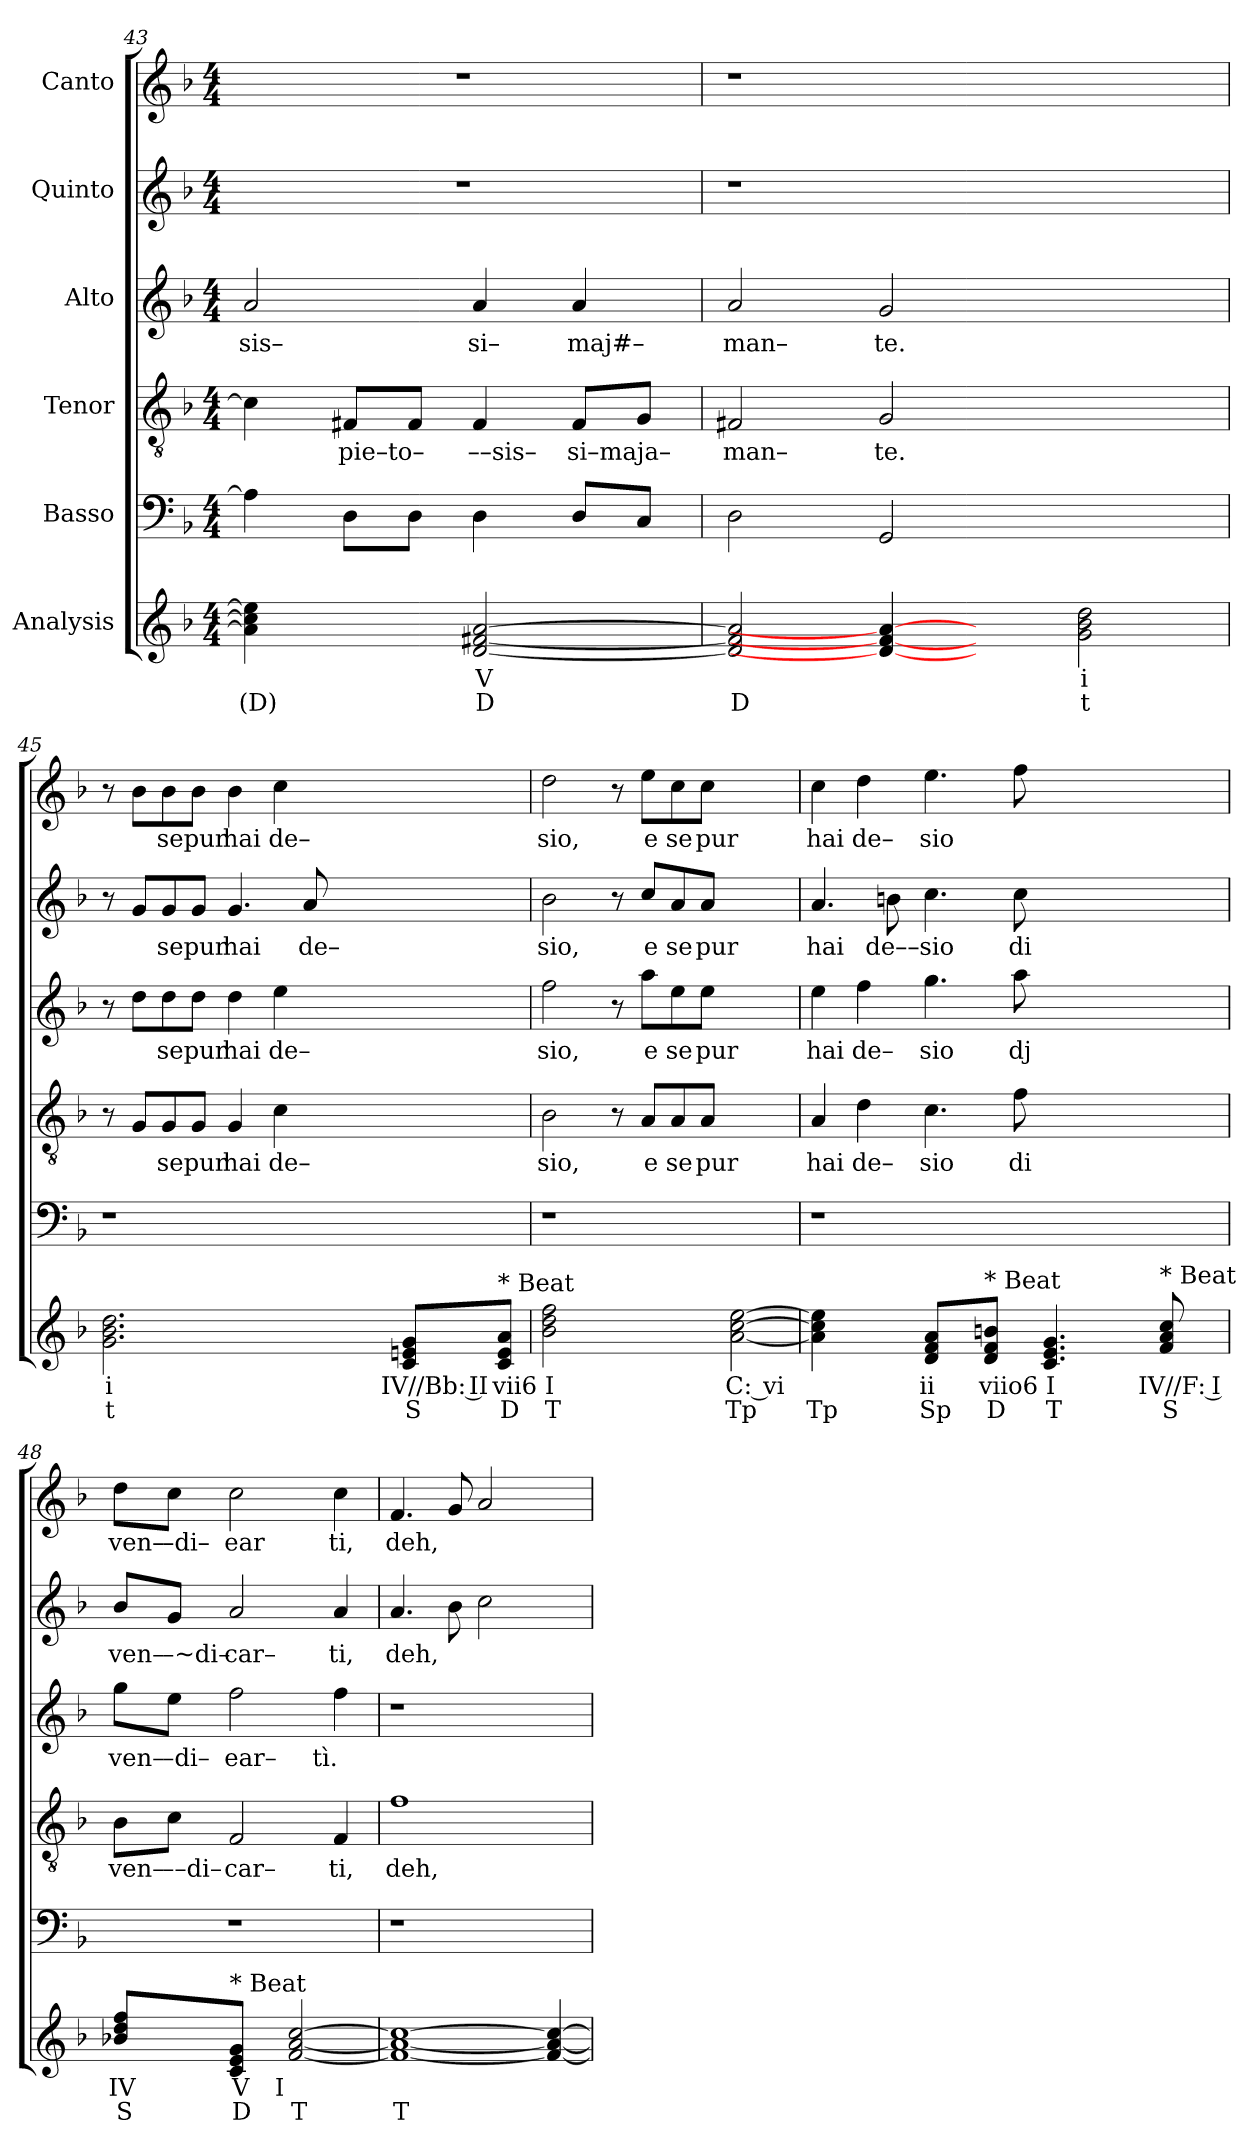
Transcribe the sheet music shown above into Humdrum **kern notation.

**kern	**text	**text	**kern	**kern	**text	**kern	**text	**kern	**text	**kern	**text
*part6	*part6	*part6	*part5	*part4	*part4	*part3	*part3	*part2	*part2	*part1	*part1
*staff6	*staff6	*staff6	*staff5	*staff4	*staff4	*staff3	*staff3	*staff2	*staff2	*staff1	*staff1
*I"Analysis	*	*	*I"Basso	*I"Tenor	*	*I"Alto	*	*I"Quinto	*	*I"Canto	*
*	*	*	*clefF4	*clefGv2	*	*clefG2	*	*clefG2	*	*clefG2	*
*k[b-]	*	*	*k[b-]	*k[b-]	*	*k[b-]	*	*k[b-]	*	*k[b-]	*
*	*	*	*F:	*F:	*	*F:	*	*F:	*	*F:	*
*M4/4	*	*	*M4/4	*M4/4	*	*M4/4	*	*M4/4	*	*M4/4	*
=43	=43	=43	=43	=43	=43	=43	=43	=43	=43	=43	=43
!	!	!	!	!	!	!	!LO:LY:b	!	!	!	!
4a] 4cc#] 4ee]	.	(D)	4A\]	4c#\]	.	2a/	sis–	1r	.	1r	.
!	!	!	!	!	!LO:LY:b	!	!	!	!	!	!
4ryy	.	.	8D\L	8F#X/L	pie–to–	.	.	.	.	.	.
.	.	.	8D\J	8F#/J	.	.	.	.	.	.	.
!	!	!	!	!	!LO:LY:b	!	!	!	!	!	!
!	!	!	!	!	!	!	!LO:LY:b	!	!	!	!
[2d [2f#X [2a	V	D	4D\	4F#/	––sis–	4a/	si–	.	.	.	.
!	!	!	!	!	!LO:LY:b	!	!	!	!	!	!
!	!	!	!	!	!	!	!LO:LY:b	!	!	!	!
.	.	.	8D/L	8F#/L	si–maja–	4a/	maj#–	.	.	.	.
.	.	.	8C/J	8G/J	.	.	.	.	.	.	.
=44	=44	=44	=44	=44	=44	=44	=44	=44	=44	=44	=44
!	!	!	!	!	!LO:LY:b	!	!	!	!	!	!
!	!	!	!	!	!	!	!LO:LY:b	!	!	!	!
2d] 2f#] 2a]	.	D	2D\	2F#X/	man–	2a/	man–	1r	.	1r	.
!	!	!	!	!	!LO:LY:b	!	!	!	!	!	!
!	!	!	!	!	!	!	!LO:LY:b	!	!	!	!
4d_ 4f#_ 4a_	.	.	2GG/	2G/	te.	2g/	te.	.	.	.	.
4ryy	.	.	.	.	.	.	.	.	.	.	.
2g 2b- 2dd	i	t	2ryy	2ryy	.	2ryy	.	2ryy	.	2ryy	.
=45	=45	=45	=45	=45	=45	=45	=45	=45	=45	=45	=45
2.g 2.b- 2.dd	i	t	1r	8r	.	8r	.	8r	.	8r	.
.	.	.	.	8G/L	.	8dd\L	.	8g/L	.	8b-\L	.
!	!	!	!	!	!LO:LY:b	!	!	!	!	!	!
!	!	!	!	!	!	!	!LO:LY:b	!	!	!	!
!	!	!	!	!	!	!	!	!	!LO:LY:b	!	!
!	!	!	!	!	!	!	!	!	!	!	!LO:LY:b
.	.	.	.	8G/	se	8dd\	se	8g/	se	8b-\	se
!	!	!	!	!	!LO:LY:b	!	!	!	!	!	!
!	!	!	!	!	!	!	!LO:LY:b	!	!	!	!
!	!	!	!	!	!	!	!	!	!LO:LY:b	!	!
!	!	!	!	!	!	!	!	!	!	!	!LO:LY:b
.	.	.	.	8G/J	pur	8dd\J	pur	8g/J	pur	8b-\J	pur
!	!	!	!	!	!LO:LY:b	!	!	!	!	!	!
!	!	!	!	!	!	!	!LO:LY:b	!	!	!	!
!	!	!	!	!	!	!	!	!	!LO:LY:b	!	!
!	!	!	!	!	!	!	!	!	!	!	!LO:LY:b
.	.	.	.	4G/	hai	4dd\	hai	4.g/	hai	4b-\	hai
!	!	!	!	!	!LO:LY:b	!	!	!	!	!	!
!	!	!	!	!	!	!	!LO:LY:b	!	!	!	!
!	!	!	!	!	!	!	!	!	!	!	!LO:LY:b
2.ryy	.	.	.	4c\	de–	4ee\	de–	.	.	4cc\	de–
!	!	!	!	!	!	!	!	!	!LO:LY:b	!	!
.	.	.	.	.	.	.	.	8a/	de–	.	.
.	.	.	2..ryy	2..ryy	.	2..ryy	.	2..ryy	.	2..ryy	.
8c 8en 8gL	IV//Bb: II	S	.	.	.	.	.	.	.	.	.
8ryy	.	.	.	.	.	.	.	.	.	.	.
!LO:TX:a:t=* Beat	!	!	!	!	!	!	!	!	!	!	!
8c 8e 8aJ	vii6	D	.	.	.	.	.	.	.	.	.
=46	=46	=46	=46	=46	=46	=46	=46	=46	=46	=46	=46
!	!	!	!	!	!LO:LY:b	!	!	!	!	!	!
!	!	!	!	!	!	!	!LO:LY:b	!	!	!	!
!	!	!	!	!	!	!	!	!	!LO:LY:b	!	!
!	!	!	!	!	!	!	!	!	!	!	!LO:LY:b
2b- 2dd 2ff	I	T	1r	2B-\	sio,	2ff\	sio,	2b-\	sio,	2dd\	sio,
2ryy	.	.	.	8r	.	8r	.	8r	.	8r	.
!	!	!	!	!	!LO:LY:b	!	!	!	!	!	!
!	!	!	!	!	!	!	!LO:LY:b	!	!	!	!
!	!	!	!	!	!	!	!	!	!LO:LY:b	!	!
!	!	!	!	!	!	!	!	!	!	!	!LO:LY:b
.	.	.	.	8A/L	e	8aa\L	e	8cc/L	e	8ee\L	e
!	!	!	!	!	!LO:LY:b	!	!	!	!	!	!
!	!	!	!	!	!	!	!LO:LY:b	!	!	!	!
!	!	!	!	!	!	!	!	!	!LO:LY:b	!	!
!	!	!	!	!	!	!	!	!	!	!	!LO:LY:b
.	.	.	.	8A/	se	8ee\	se	8a/	se	8cc\	se
!	!	!	!	!	!LO:LY:b	!	!	!	!	!	!
!	!	!	!	!	!	!	!LO:LY:b	!	!	!	!
!	!	!	!	!	!	!	!	!	!LO:LY:b	!	!
!	!	!	!	!	!	!	!	!	!	!	!LO:LY:b
.	.	.	.	8A/J	pur	8ee\J	pur	8a/J	pur	8cc\J	pur
[2a [2cc [2ee	C: vi	Tp	2ryy	2ryy	.	2ryy	.	2ryy	.	2ryy	.
=47	=47	=47	=47	=47	=47	=47	=47	=47	=47	=47	=47
!	!	!	!	!	!LO:LY:b	!	!	!	!	!	!
!	!	!	!	!	!	!	!LO:LY:b	!	!	!	!
!	!	!	!	!	!	!	!	!	!LO:LY:b	!	!
!	!	!	!	!	!	!	!	!	!	!	!LO:LY:b
4a] 4cc] 4ee]	.	Tp	1r	4A/	hai	4ee\	hai	4.a/	hai	4cc\	hai
!	!	!	!	!	!LO:LY:b	!	!	!	!	!	!
!	!	!	!	!	!	!	!LO:LY:b	!	!	!	!
!	!	!	!	!	!	!	!	!	!	!	!LO:LY:b
4ryy	.	.	.	4d\	de–	4ff\	de–	.	.	4dd\	de–
!	!	!	!	!	!	!	!	!	!LO:LY:b	!	!
.	.	.	.	.	.	.	.	8bn\	de––	.	.
!	!	!	!	!	!LO:LY:b	!	!	!	!	!	!
!	!	!	!	!	!	!	!LO:LY:b	!	!	!	!
!	!	!	!	!	!	!	!	!	!LO:LY:b	!	!
!	!	!	!	!	!	!	!	!	!	!	!LO:LY:b
8d 8f 8aL	ii	Sp	.	4.c\	sio	4.gg\	sio	4.cc\	sio	4.ee\	sio
8ryy	.	.	.	.	.	.	.	.	.	.	.
!LO:TX:a:t=* Beat	!	!	!	!	!	!	!	!	!	!	!
8d 8f 8bnJ	viio6	D	.	.	.	.	.	.	.	.	.
!	!	!	!	!	!LO:LY:b	!	!	!	!	!	!
!	!	!	!	!	!	!	!LO:LY:b	!	!	!	!
!	!	!	!	!	!	!	!	!	!LO:LY:b	!	!
8ryy	.	.	.	8f\	di	8aa\	dj	8cc\	di	8ff\	.
4.c 4.e 4.g	I	T	2..ryy	2..ryy	.	2..ryy	.	2..ryy	.	2..ryy	.
4.ryy	.	.	.	.	.	.	.	.	.	.	.
!LO:TX:a:t=* Beat	!	!	!	!	!	!	!	!	!	!	!
8f 8a 8cc	IV//F: I	S	.	.	.	.	.	.	.	.	.
=48	=48	=48	=48	=48	=48	=48	=48	=48	=48	=48	=48
!	!	!	!	!	!LO:LY:b	!	!	!	!	!	!
!	!	!	!	!	!	!	!LO:LY:b	!	!	!	!
!	!	!	!	!	!	!	!	!	!LO:LY:b	!	!
!	!	!	!	!	!	!	!	!	!	!	!LO:LY:b
8b-X 8dd 8ffL	IV	S	1r	8B-\L	ven–	8gg\L	ven–	8b-/L	ven–	8dd\L	ven–
!	!	!	!	!	!LO:LY:b	!	!	!	!	!	!
!	!	!	!	!	!	!	!LO:LY:b	!	!	!	!
!	!	!	!	!	!	!	!	!	!LO:LY:b	!	!
!	!	!	!	!	!	!	!	!	!	!	!LO:LY:b
8ryy	.	.	.	8c\J	––di–	8ee\J	–di–	8g/J	–~di–	8cc\J	–di–
!	!	!	!	!	!LO:LY:b	!	!	!	!	!	!
!	!	!	!	!	!	!	!LO:LY:b	!	!	!	!
!	!	!	!	!	!	!	!	!	!LO:LY:b	!	!
!LO:TX:a:t=* Beat	!	!	!	!	!	!	!	!	!	!	!
!	!	!	!	!	!	!	!	!	!	!	!LO:LY:b
8c 8e 8gJ	V	D	.	2F/	car–	2ff\	ear–	2a/	car–	2cc\	ear
8ryy	.	.	.	.	.	.	.	.	.	.	.
[2f [2a [2cc	I	T	.	.	.	.	.	.	.	.	.
!	!	!	!	!	!LO:LY:b	!	!	!	!	!	!
!	!	!	!	!	!	!	!LO:LY:b	!	!	!	!
!	!	!	!	!	!	!	!	!	!LO:LY:b	!	!
!	!	!	!	!	!	!	!	!	!	!	!LO:LY:b
.	.	.	.	4F/	ti,	4ff\	tì.	4a/	ti,	4cc\	ti,
=49	=49	=49	=49	=49	=49	=49	=49	=49	=49	=49	=49
!	!	!	!	!	!LO:LY:b	!	!	!	!	!	!
!	!	!	!	!	!	!	!	!	!LO:LY:b	!	!
!	!	!	!	!	!	!	!	!	!	!	!LO:LY:b
1f_ 1a_ 1cc_	.	T	1r	1f	deh,	1r	.	4.a/	deh,	4.f/	deh,
.	.	.	.	.	.	.	.	8b-\	.	8g/	.
.	.	.	.	.	.	.	.	2cc\	.	2a/	.
4f_ 4a_ 4cc_	.	.	4ryy	4ryy	.	4ryy	.	4ryy	.	4ryy	.
=	=	=	=	=	=	=	=	=	=	=	=
*-	*-	*-	*-	*-	*-	*-	*-	*-	*-	*-	*-
